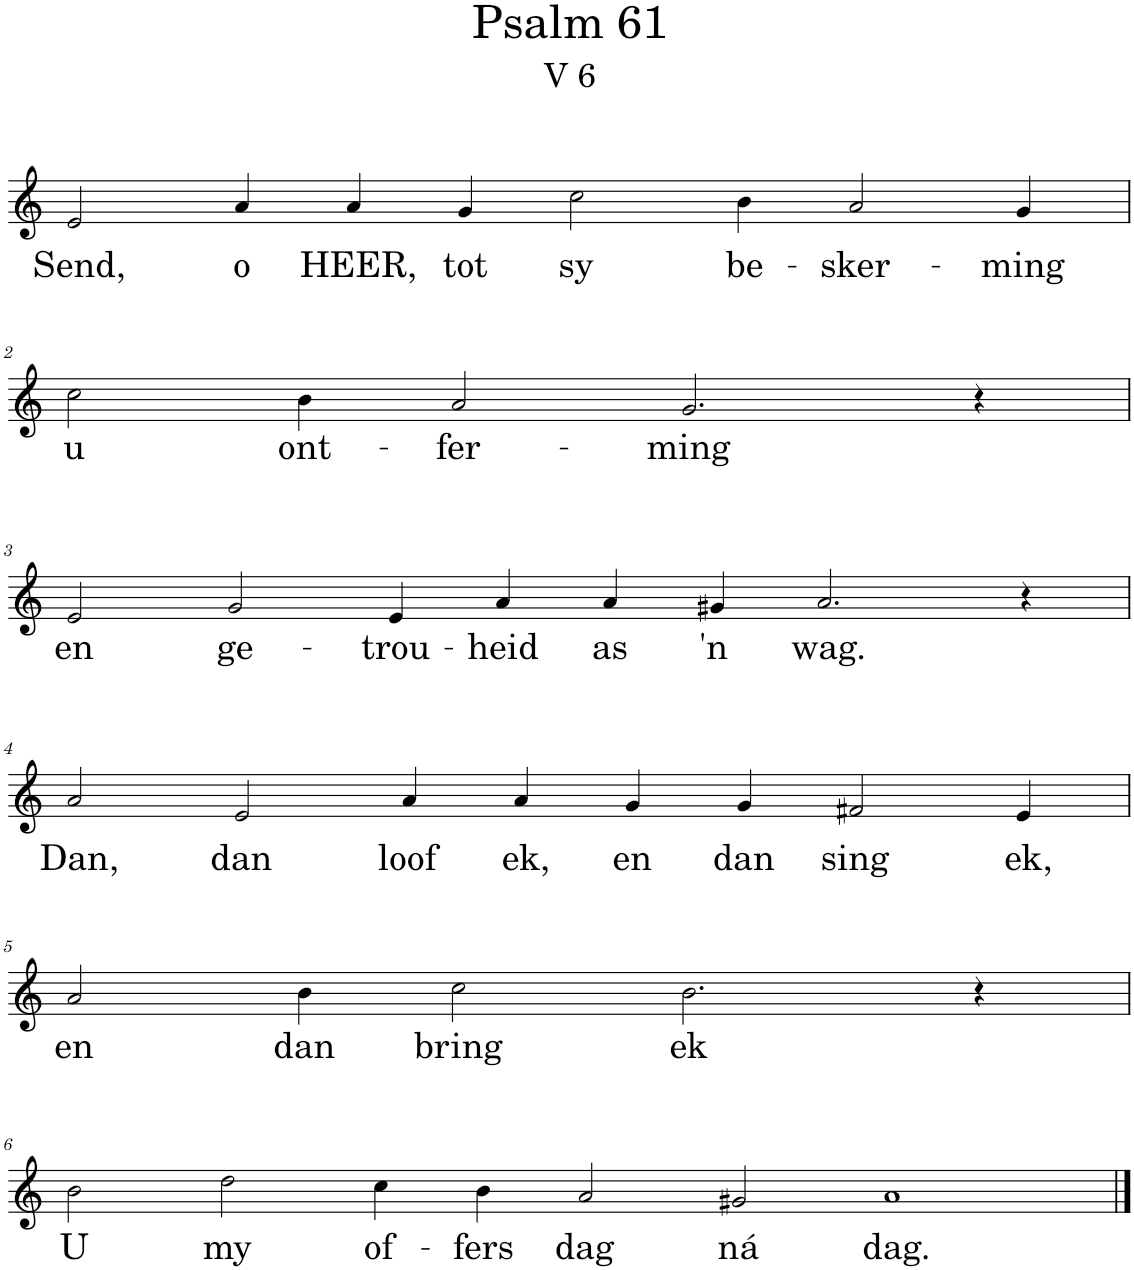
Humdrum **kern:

**kern	**text
*part1	*part1
*staff1	*staff1
*I"Pipe Organ	*
*I'Org.	*
*clefG2	*
*k[]	*
*M11/4	*
=1	=1
!	!LO:LY:b
2e/	Send,
!	!LO:LY:b
4a/	o
!	!LO:LY:b
4a/	HEER,
!	!LO:LY:b
4g/	tot
!	!LO:LY:b
2cc\	sy
!	!LO:LY:b
4b\	be-
!	!LO:LY:b
2a/	-sker-
!	!LO:LY:b
4g/	-ming
!!LO:LB:g=z
=2	=2
*M9/4	*
!	!LO:LY:b
2cc\	u
!	!LO:LY:b
4b\	ont-
!	!LO:LY:b
2a/	-fer-
!	!LO:LY:b
2.g/	-ming
4r	.
!!LO:LB:g=z
=3	=3
*M12/4	*
!	!LO:LY:b
2e/	en
!	!LO:LY:b
2g/	ge-
!	!LO:LY:b
4e/	-trou-
!	!LO:LY:b
4a/	-heid
!	!LO:LY:b
4a/	as
!	!LO:LY:b
4g#X/	'n
!	!LO:LY:b
2.a/	wag.
4r	.
!!LO:LB:g=z
=4	=4
*M11/4	*
!	!LO:LY:b
2a/	Dan,
!	!LO:LY:b
2e/	dan
!	!LO:LY:b
4a/	loof
!	!LO:LY:b
4a/	ek,
!	!LO:LY:b
4g/	en
!	!LO:LY:b
4g/	dan
!	!LO:LY:b
2f#X/	sing
!	!LO:LY:b
4e/	ek,
!!LO:LB:g=z
=5	=5
*M9/4	*
!	!LO:LY:b
2a/	en
!	!LO:LY:b
4b\	dan
!	!LO:LY:b
2cc\	bring
!	!LO:LY:b
2.b\	ek
4r	.
!!LO:LB:g=z
=6	=6
*M14/4	*
!	!LO:LY:b
2b\	U
!	!LO:LY:b
2dd\	my
!	!LO:LY:b
4cc\	of-
!	!LO:LY:b
4b\	-fers
!	!LO:LY:b
2a/	dag
!	!LO:LY:b
2g#X/	ná
!	!LO:LY:b
1a	dag.
==	==
*-	*-
